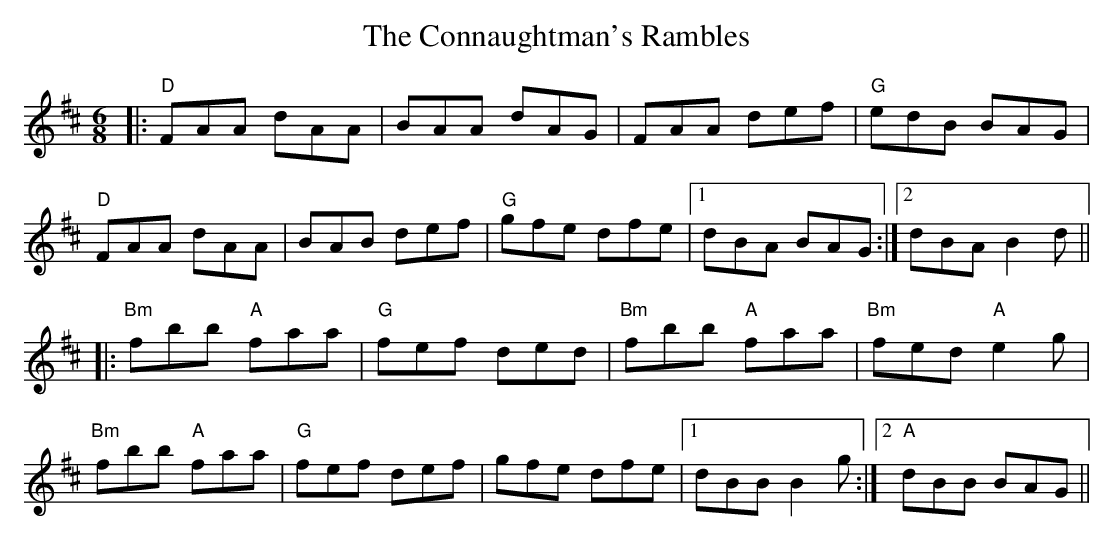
X:1
T: The Connaughtman's Rambles
M: 6/8
L: 1/8
K: Dmaj
|:"D"FAA dAA|BAA dAG|FAA def|"G"edB BAG|
"D"FAA dAA|BAB def|"G"gfe dfe|1 dBA BAG:|2 dBA B2d||
|:"Bm"fbb "A"faa|"G"fef ded|"Bm"fbb "A"faa|"Bm"fed "A"e2g|
"Bm"fbb "A"faa|"G"fef def|gfe dfe|1 dBB B2g:|2 "A"dBB BAG||
